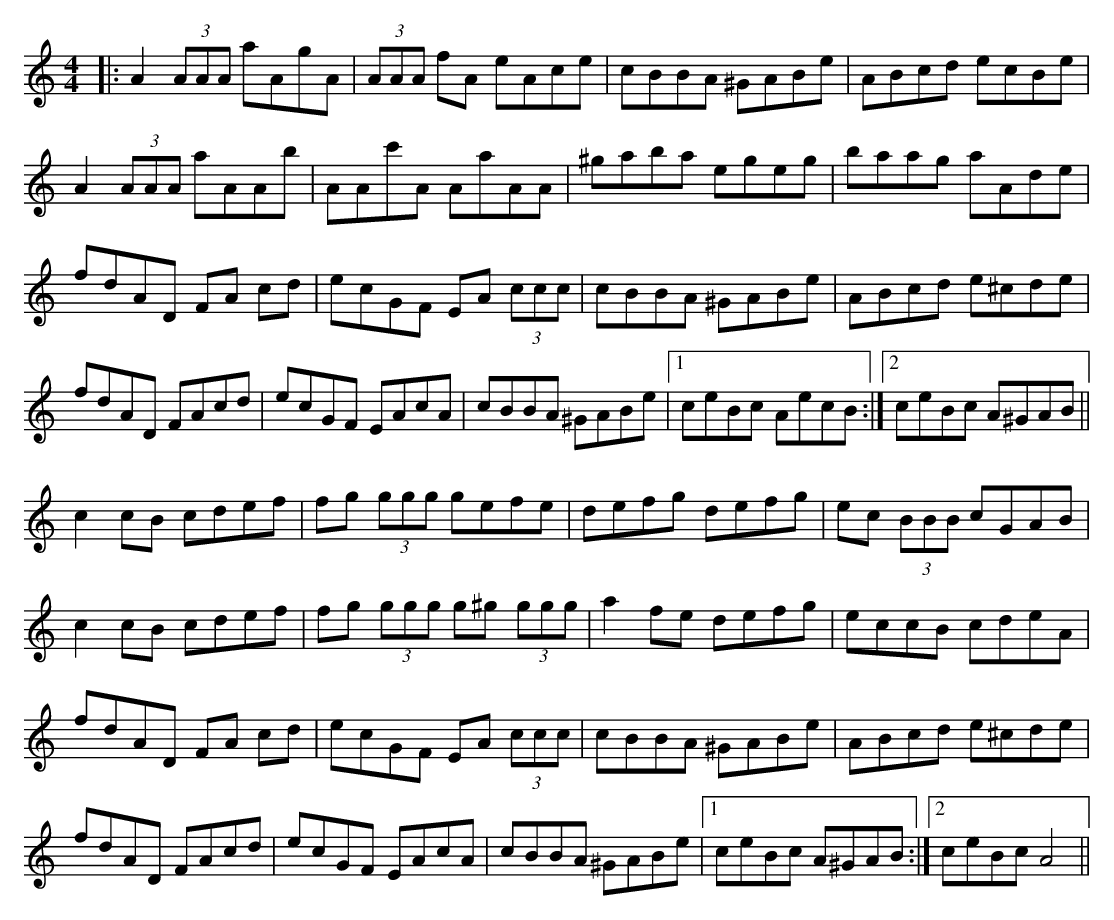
X:1
M:4/4
K:Amin
|:A2 (3AAA aAgA|(3AAA fA eAce|cBBA ^GABe|ABcd ecBe|
A2 (3AAA aAAb|AAc'A AaAA|^gaba egeg|baag aAde|
fdAD FA cd|ecGF EA (3ccc|cBBA ^GABe|ABcd e^cde|
fdAD FAcd|ecGF EAcA|cBBA ^GABe|1 ceBc AecB:|2 ceBc A^GAB||
c2cB cdef|fg (3ggg gefe|defg defg|ec (3BBB cGAB|
c2cB cdef|fg (3ggg g^g (3ggg|a2fe defg|eccB cdeA|
fdAD FA cd|ecGF EA (3ccc|cBBA ^GABe|ABcd e^cde|
fdAD FAcd|ecGF EAcA|cBBA ^GABe|1 ceBc A^GAB:|2 ceBc A4||
